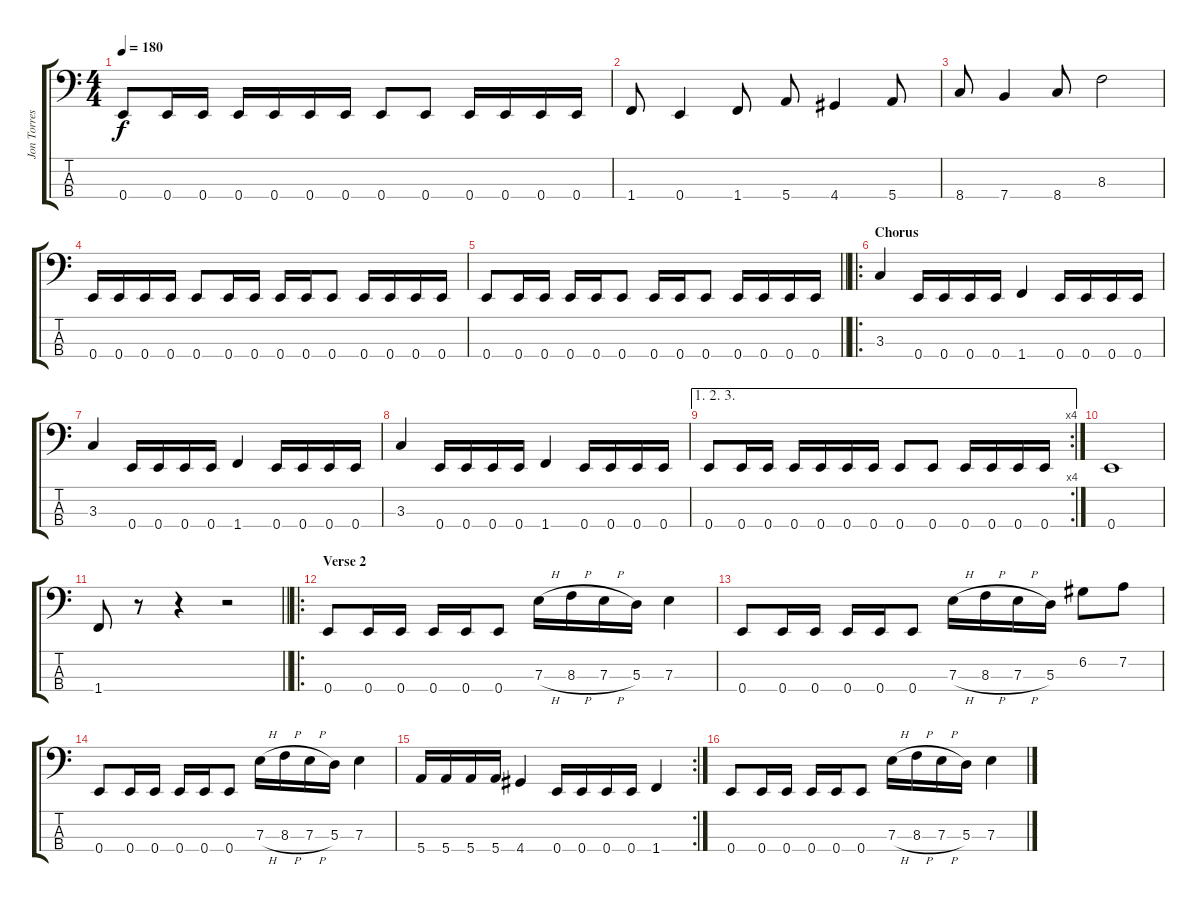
\track ("Jon Torres" "Jon Torres") {instrument electricbasspick}
\staff {score tabs}
\tuning (G2 D2 A1 E1) {hide}
\ts (4 4)
\tempo 180
\clef f4
\ks c
0.4.8{dy f} 0.4.16 0.4.16 0.4.16 0.4.16 0.4.16 0.4.16 0.4.8 0.4.8 0.4.16 0.4.16 0.4.16 0.4.16 |
1.4.8 0.4.4 1.4.8 5.4.8 4.4.4 5.4.8 |
8.4.8 7.4.4 8.4.8 8.3.2 |
0.4.16 0.4.16 0.4.16 0.4.16 0.4.8 0.4.16 0.4.16 0.4.16 0.4.16 0.4.8 0.4.16 0.4.16 0.4.16 0.4.16 |
\barLineRight lightlight
0.4.8 0.4.16 0.4.16 0.4.16 0.4.16 0.4.8 0.4.16 0.4.16 0.4.8 0.4.16 0.4.16 0.4.16 0.4.16 |
\ro
\section ("" "Chorus")
3.3.4 0.4.16 0.4.16 0.4.16 0.4.16 1.4.4 0.4.16 0.4.16 0.4.16 0.4.16 |
3.3.4 0.4.16 0.4.16 0.4.16 0.4.16 1.4.4 0.4.16 0.4.16 0.4.16 0.4.16 |
3.3.4 0.4.16 0.4.16 0.4.16 0.4.16 1.4.4 0.4.16 0.4.16 0.4.16 0.4.16 |
\ae (1 2 3)
\rc 4
0.4.8 0.4.16 0.4.16 0.4.16 0.4.16 0.4.16 0.4.16 0.4.8 0.4.8 0.4.16 0.4.16 0.4.16 0.4.16 |
0.4.1 |
\barLineRight lightlight
1.4.8 r.8 r.4 r.2 |
\ro
\section ("" "Verse 2")
0.4.8 0.4.16 0.4.16 0.4.16 0.4.16 0.4.8 7.3{h}.16 8.3{h}.16 7.3{h}.16 5.3.16 7.3.4 |
0.4.8 0.4.16 0.4.16 0.4.16 0.4.16 0.4.8 7.3{h}.16 8.3{h}.16 7.3{h}.16 5.3.16 6.2.8 7.2.8 |
0.4.8 0.4.16 0.4.16 0.4.16 0.4.16 0.4.8 7.3{h}.16 8.3{h}.16 7.3{h}.16 5.3.16 7.3.4 |
\rc 2
5.4.16 5.4.16 5.4.16 5.4.16 4.4.4 0.4.16 0.4.16 0.4.16 0.4.16 1.4.4 |
0.4.8 0.4.16 0.4.16 0.4.16 0.4.16 0.4.8 7.3{h}.16 8.3{h}.16 7.3{h}.16 5.3.16 7.3.4
